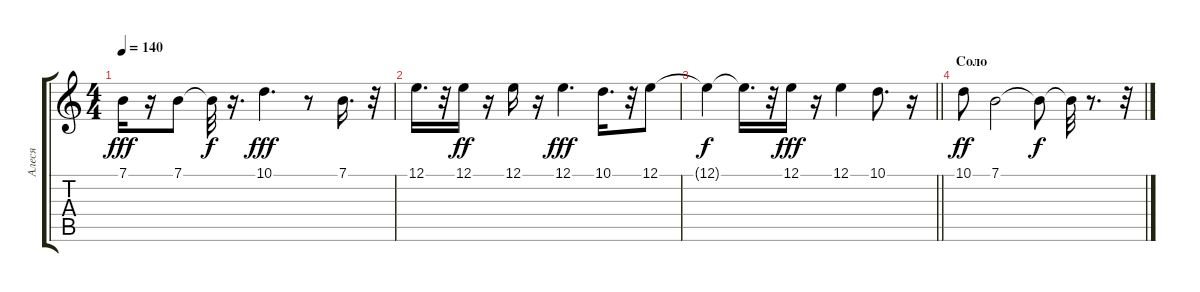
\track ("Алеся" "Алеся") {instrument stringensemble1}
\staff {score tabs}
\tuning (E4 B3 G3 D3 A2 E2) {hide}
\ts (4 4)
\tempo 140
\clef g2
\ks c
7.1.16{dy fff} r.16 7.1.8 7.1{t}.32{dy f} r.16{d} 10.1.4{d dy fff} r.8 7.1.16{d} r.32 |
12.1.16{d} r.32 12.1.16{dy ff} r.16 12.1.16 r.16 12.1.4{d dy fff} 10.1.16{d} r.32 12.1.8 |
\barLineRight lightlight
12.1{t}.4{dy f} 12.1{t}.16{d} r.32 12.1.16{dy fff} r.16 12.1.4 10.1.8{d} r.16 |
\section ("" "Соло")
10.1.8{dy ff} 7.1.2 7.1{t}.8{dy f} 7.1{t}.32 r.8{d} r.32
